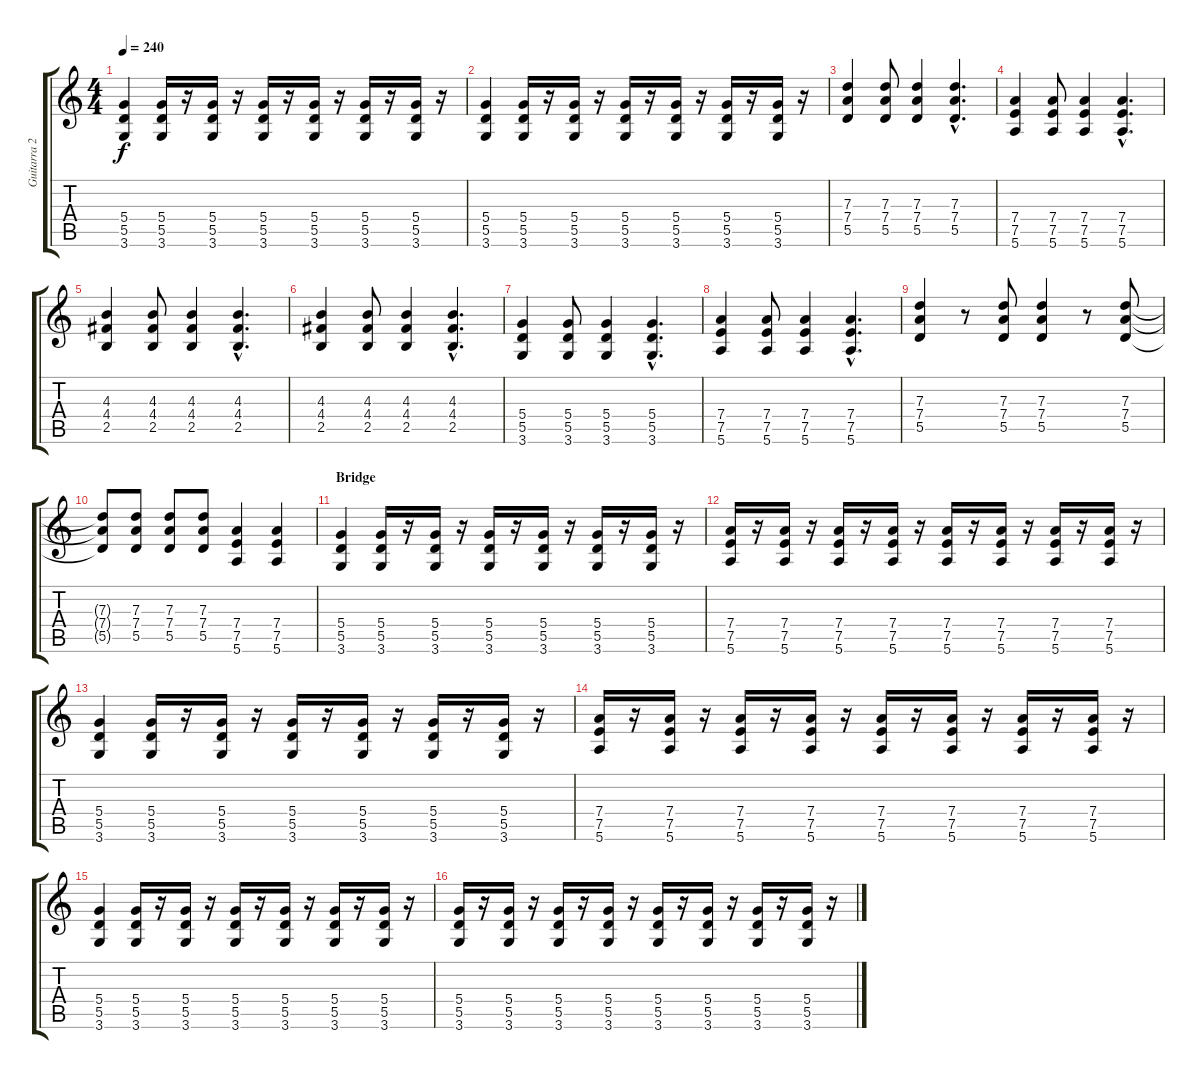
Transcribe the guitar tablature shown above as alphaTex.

\track ("Guitarra 2 - Erik" "Guitarra 2") {instrument distortionguitar}
\staff {score tabs}
\tuning (E4 B3 G3 D3 A2 E2) {hide}
\ts (4 4)
\tempo 240
\clef g2
\ks c
(5.4 5.5 3.6).4{dy f} (5.4 5.5 3.6).16 r.16 (5.4 5.5 3.6).16 r.16 (5.4 5.5 3.6).16 r.16 (5.4 5.5 3.6).16 r.16 (5.4 5.5 3.6).16 r.16 (5.4 5.5 3.6).16 r.16 |
(5.4 5.5 3.6).4 (5.4 5.5 3.6).16 r.16 (5.4 5.5 3.6).16 r.16 (5.4 5.5 3.6).16 r.16 (5.4 5.5 3.6).16 r.16 (5.4 5.5 3.6).16 r.16 (5.4 5.5 3.6).16 r.16 |
(7.3 7.4 5.5).4 (7.3 7.4 5.5).8 (7.3 7.4 5.5).4 (7.3{hac} 7.4{hac} 5.5{hac}).4{d} |
(7.4 7.5 5.6).4 (7.4 7.5 5.6).8 (7.4 7.5 5.6).4 (7.4{hac} 7.5{hac} 5.6{hac}).4{d} |
(4.3 4.4 2.5).4 (4.3 4.4 2.5).8 (4.3 4.4 2.5).4 (4.3{hac} 4.4 2.5).4{d} |
(4.3 4.4 2.5).4 (4.3 4.4 2.5).8 (4.3 4.4 2.5).4 (4.3{hac} 4.4{hac} 2.5{hac}).4{d} |
(5.4 5.5 3.6).4 (5.4 5.5 3.6).8 (5.4 5.5 3.6).4 (5.4{hac} 5.5{hac} 3.6{hac}).4{d} |
(7.4 7.5 5.6).4 (7.4 7.5 5.6).8 (7.4 7.5 5.6).4 (7.4{hac} 7.5{hac} 5.6{hac}).4{d} |
(7.3 7.4 5.5).4 r.8 (7.3 7.4 5.5).8 (7.3 7.4 5.5).4 r.8 (7.3 7.4 5.5).8 |
(7.3{t} 7.4{t} 5.5{t}).8 (7.3 7.4 5.5).8 (7.3 7.4 5.5).8 (7.3 7.4 5.5).8 (7.4 7.5 5.6).4 (7.4 7.5 5.6).4 |
\section ("" "Bridge")
(5.4 5.5 3.6).4 (5.4 5.5 3.6).16 r.16 (5.4 5.5 3.6).16 r.16 (5.4 5.5 3.6).16 r.16 (5.4 5.5 3.6).16 r.16 (5.4 5.5 3.6).16 r.16 (5.4 5.5 3.6).16 r.16 |
(7.4 7.5 5.6).16 r.16 (7.4 7.5 5.6).16 r.16 (7.4 7.5 5.6).16 r.16 (7.4 7.5 5.6).16 r.16 (7.4 7.5 5.6).16 r.16 (7.4 7.5 5.6).16 r.16 (7.4 7.5 5.6).16 r.16 (7.4 7.5 5.6).16 r.16 |
(5.4 5.5 3.6).4 (5.4 5.5 3.6).16 r.16 (5.4 5.5 3.6).16 r.16 (5.4 5.5 3.6).16 r.16 (5.4 5.5 3.6).16 r.16 (5.4 5.5 3.6).16 r.16 (5.4 5.5 3.6).16 r.16 |
(7.4 7.5 5.6).16 r.16 (7.4 7.5 5.6).16 r.16 (7.4 7.5 5.6).16 r.16 (7.4 7.5 5.6).16 r.16 (7.4 7.5 5.6).16 r.16 (7.4 7.5 5.6).16 r.16 (7.4 7.5 5.6).16 r.16 (7.4 7.5 5.6).16 r.16 |
(5.4 5.5 3.6).4 (5.4 5.5 3.6).16 r.16 (5.4 5.5 3.6).16 r.16 (5.4 5.5 3.6).16 r.16 (5.4 5.5 3.6).16 r.16 (5.4 5.5 3.6).16 r.16 (5.4 5.5 3.6).16 r.16 |
(5.4 5.5 3.6).16 r.16 (5.4 5.5 3.6).16 r.16 (5.4 5.5 3.6).16 r.16 (5.4 5.5 3.6).16 r.16 (5.4 5.5 3.6).16 r.16 (5.4 5.5 3.6).16 r.16 (5.4 5.5 3.6).16 r.16 (5.4 5.5 3.6).16 r.16
